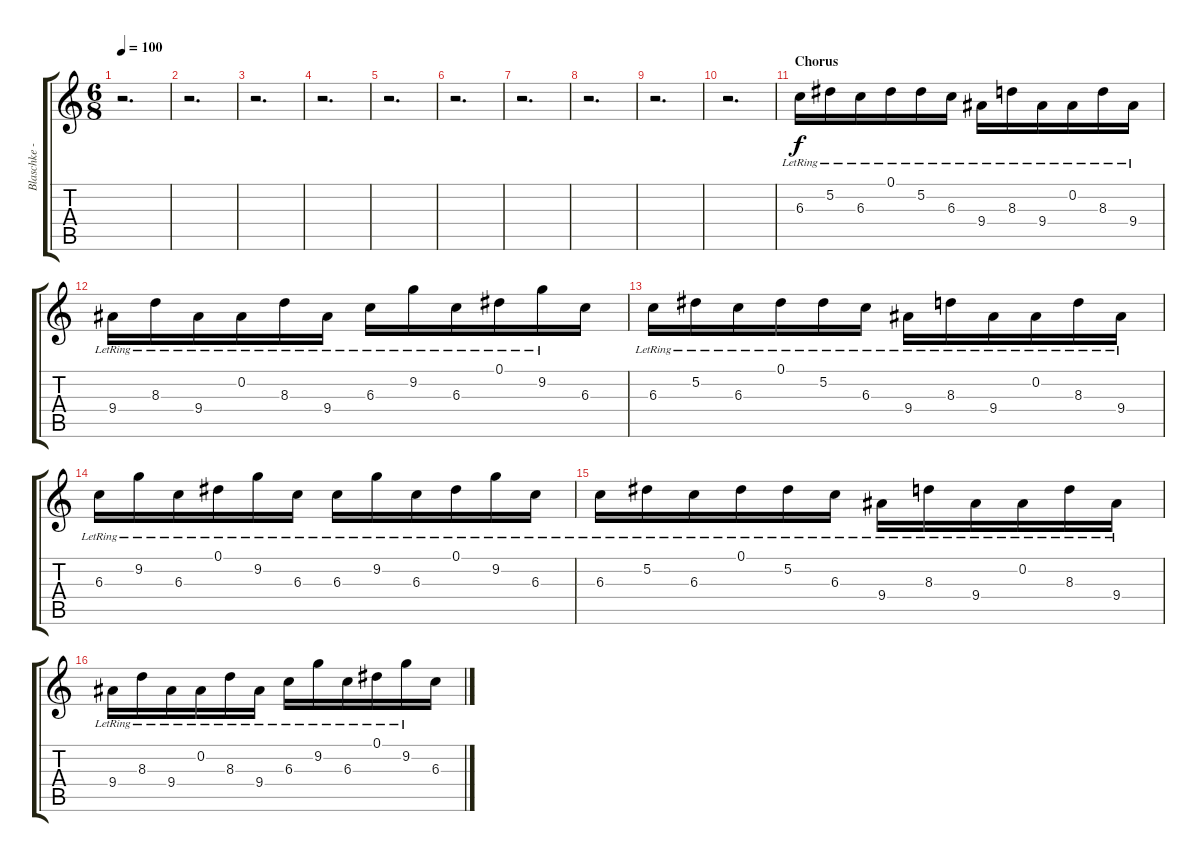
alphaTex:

\track ("Blaschke - Crunch" "Blaschke -") {instrument overdrivenguitar}
\staff {score tabs}
\tuning (Eb4 Bb3 Gb3 Db3 Ab2 Eb2) {hide}
\ts (6 8)
\tempo 100
\clef g2
\ks c
r.2{d dy f} |
r.2{d} |
r.2{d} |
r.2{d} |
r.2{d} |
r.2{d} |
r.2{d} |
r.2{d} |
r.2{d} |
r.2{d} |
\section ("" "Chorus")
6.3{lr}.16 5.2{lr}.16 6.3{lr}.16 0.1{lr}.16 5.2{lr}.16 6.3{lr}.16 9.4{lr}.16 8.3{lr}.16 9.4{lr}.16 0.2{lr}.16 8.3{lr}.16 9.4{lr}.16 |
9.4{lr}.16 8.3{lr}.16 9.4{lr}.16 0.2{lr}.16 8.3{lr}.16 9.4{lr}.16 6.3{lr}.16 9.2{lr}.16 6.3{lr}.16 0.1{lr}.16 9.2{lr}.16 6.3.16 |
6.3{lr}.16 5.2{lr}.16 6.3{lr}.16 0.1{lr}.16 5.2{lr}.16 6.3{lr}.16 9.4{lr}.16 8.3{lr}.16 9.4{lr}.16 0.2{lr}.16 8.3{lr}.16 9.4{lr}.16 |
6.3{lr}.16 9.2{lr}.16 6.3{lr}.16 0.1{lr}.16 9.2{lr}.16 6.3{lr}.16 6.3{lr}.16 9.2{lr}.16 6.3{lr}.16 0.1{lr}.16 9.2{lr}.16 6.3{lr}.16 |
6.3{lr}.16 5.2{lr}.16 6.3{lr}.16 0.1{lr}.16 5.2{lr}.16 6.3{lr}.16 9.4{lr}.16 8.3{lr}.16 9.4{lr}.16 0.2{lr}.16 8.3{lr}.16 9.4{lr}.16 |
9.4{lr}.16 8.3{lr}.16 9.4{lr}.16 0.2{lr}.16 8.3{lr}.16 9.4{lr}.16 6.3{lr}.16 9.2{lr}.16 6.3{lr}.16 0.1{lr}.16 9.2{lr}.16 6.3.16
